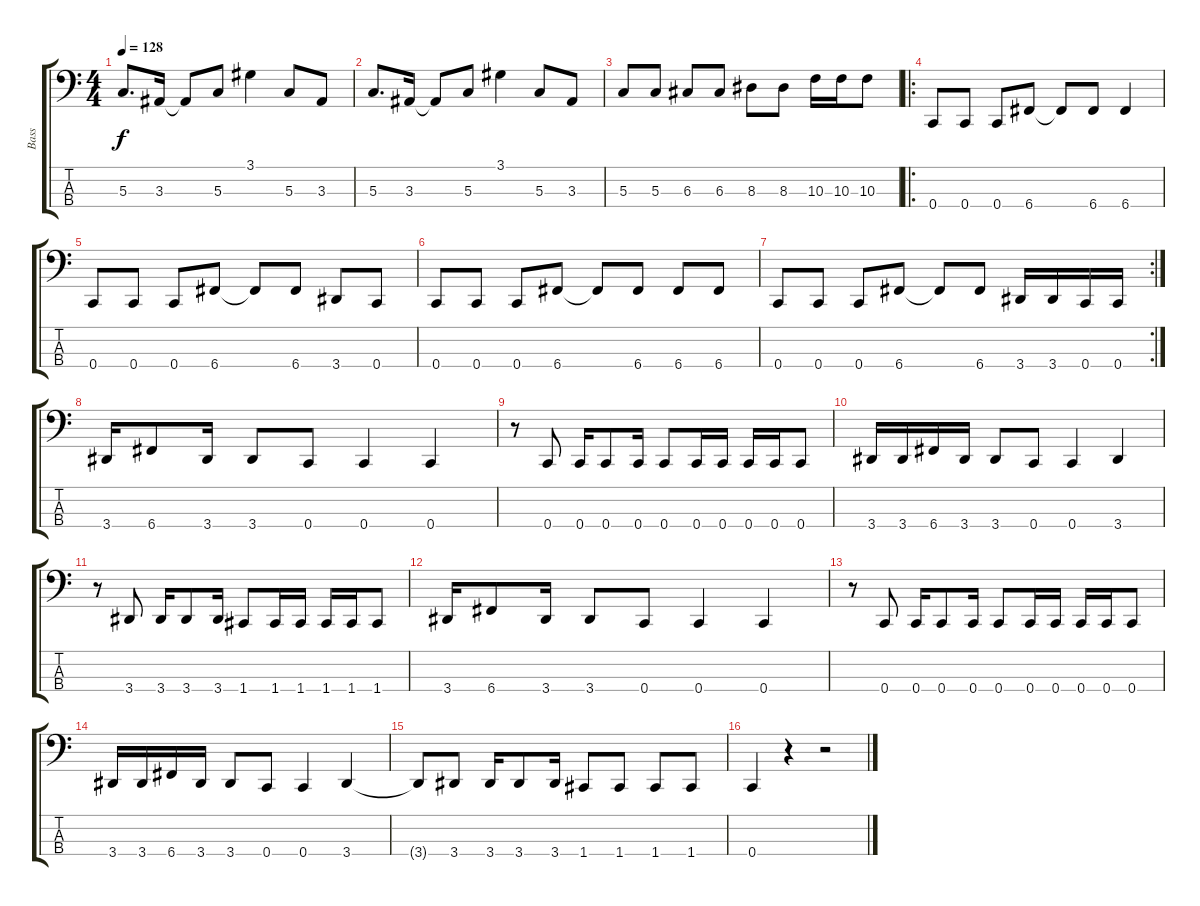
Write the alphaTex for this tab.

\track ("Bass" "Bass") {instrument electricbassfinger}
\staff {score tabs}
\tuning (F2 C2 G1 C1) {hide}
\ts (4 4)
\tempo 128
\clef f4
\ks c
5.3.8{d dy f} 3.3.16 3.3{t}.8 5.3.8 3.1.4 5.3.8 3.3.8 |
5.3.8{d} 3.3.16 3.3{t}.8 5.3.8 3.1.4 5.3.8 3.3.8 |
5.3.8 5.3.8 6.3.8 6.3.8 8.3.8 8.3.8 10.3.16 10.3.16 10.3.8 |
\ro
0.4.8 0.4.8 0.4.8 6.4.8 6.4{t}.8 6.4.8 6.4.4 |
0.4.8 0.4.8 0.4.8 6.4.8 6.4{t}.8 6.4.8 3.4.8 0.4.8 |
0.4.8 0.4.8 0.4.8 6.4.8 6.4{t}.8 6.4.8 6.4.8 6.4.8 |
\rc 2
0.4.8 0.4.8 0.4.8 6.4.8 6.4{t}.8 6.4.8 3.4.16 3.4.16 0.4.16 0.4.16 |
3.4.16 6.4.8 3.4.16 3.4.8 0.4.8 0.4.4 0.4.4 |
r.8 0.4.8 0.4.16 0.4.8 0.4.16 0.4.8 0.4.16 0.4.16 0.4.16 0.4.16 0.4.8 |
3.4.16 3.4.16 6.4.16 3.4.16 3.4.8 0.4.8 0.4.4 3.4.4 |
r.8 3.4.8 3.4.16 3.4.8 3.4.16 1.4.8 1.4.16 1.4.16 1.4.16 1.4.16 1.4.8 |
3.4.16 6.4.8 3.4.16 3.4.8 0.4.8 0.4.4 0.4.4 |
r.8 0.4.8 0.4.16 0.4.8 0.4.16 0.4.8 0.4.16 0.4.16 0.4.16 0.4.16 0.4.8 |
3.4.16 3.4.16 6.4.16 3.4.16 3.4.8 0.4.8 0.4.4 3.4.4 |
3.4{t}.8 3.4.8 3.4.16 3.4.8 3.4.16 1.4.8 1.4.8 1.4.8 1.4.8 |
0.4.4 r.4 r.2
